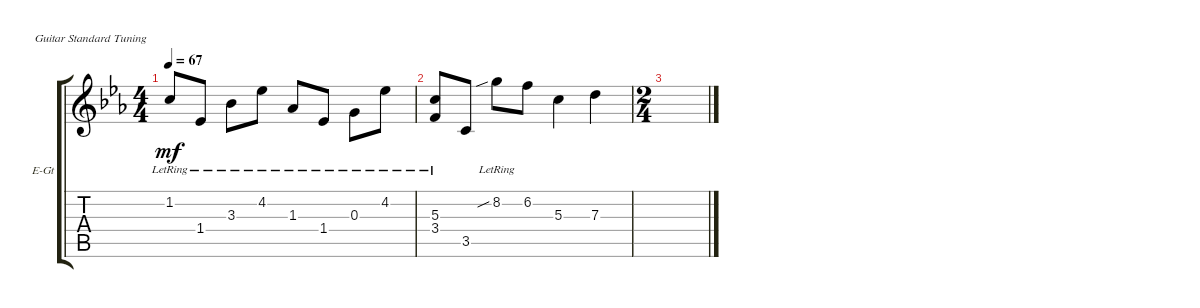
\defaultSystemsLayout 4
\bracketExtendMode groupsimilarinstruments
\firstSystemTrackNameOrientation horizontal
\otherSystemsTrackNameOrientation horizontal
\track ("Electric Guitar" "E-Gt") {instrument electricguitarclean}
\staff {score tabs}
\tuning (E4 B3 G3 D3 A2 E2)
\ts (4 4)
\tempo 67
\clef g2
\ks cminor
1.2{lr}.8{dy mf} 1.4{lr}.8 3.3{lr}.8 4.2{lr}.8 1.3{lr}.8 1.4{lr}.8 0.3{lr}.8 4.2{lr}.8 |
(3.4{lr} 5.3{lr}).8 3.5.8 8.2{sib lr}.8 6.2.8 5.3.4 7.3.4 |
\ts (2 4)
